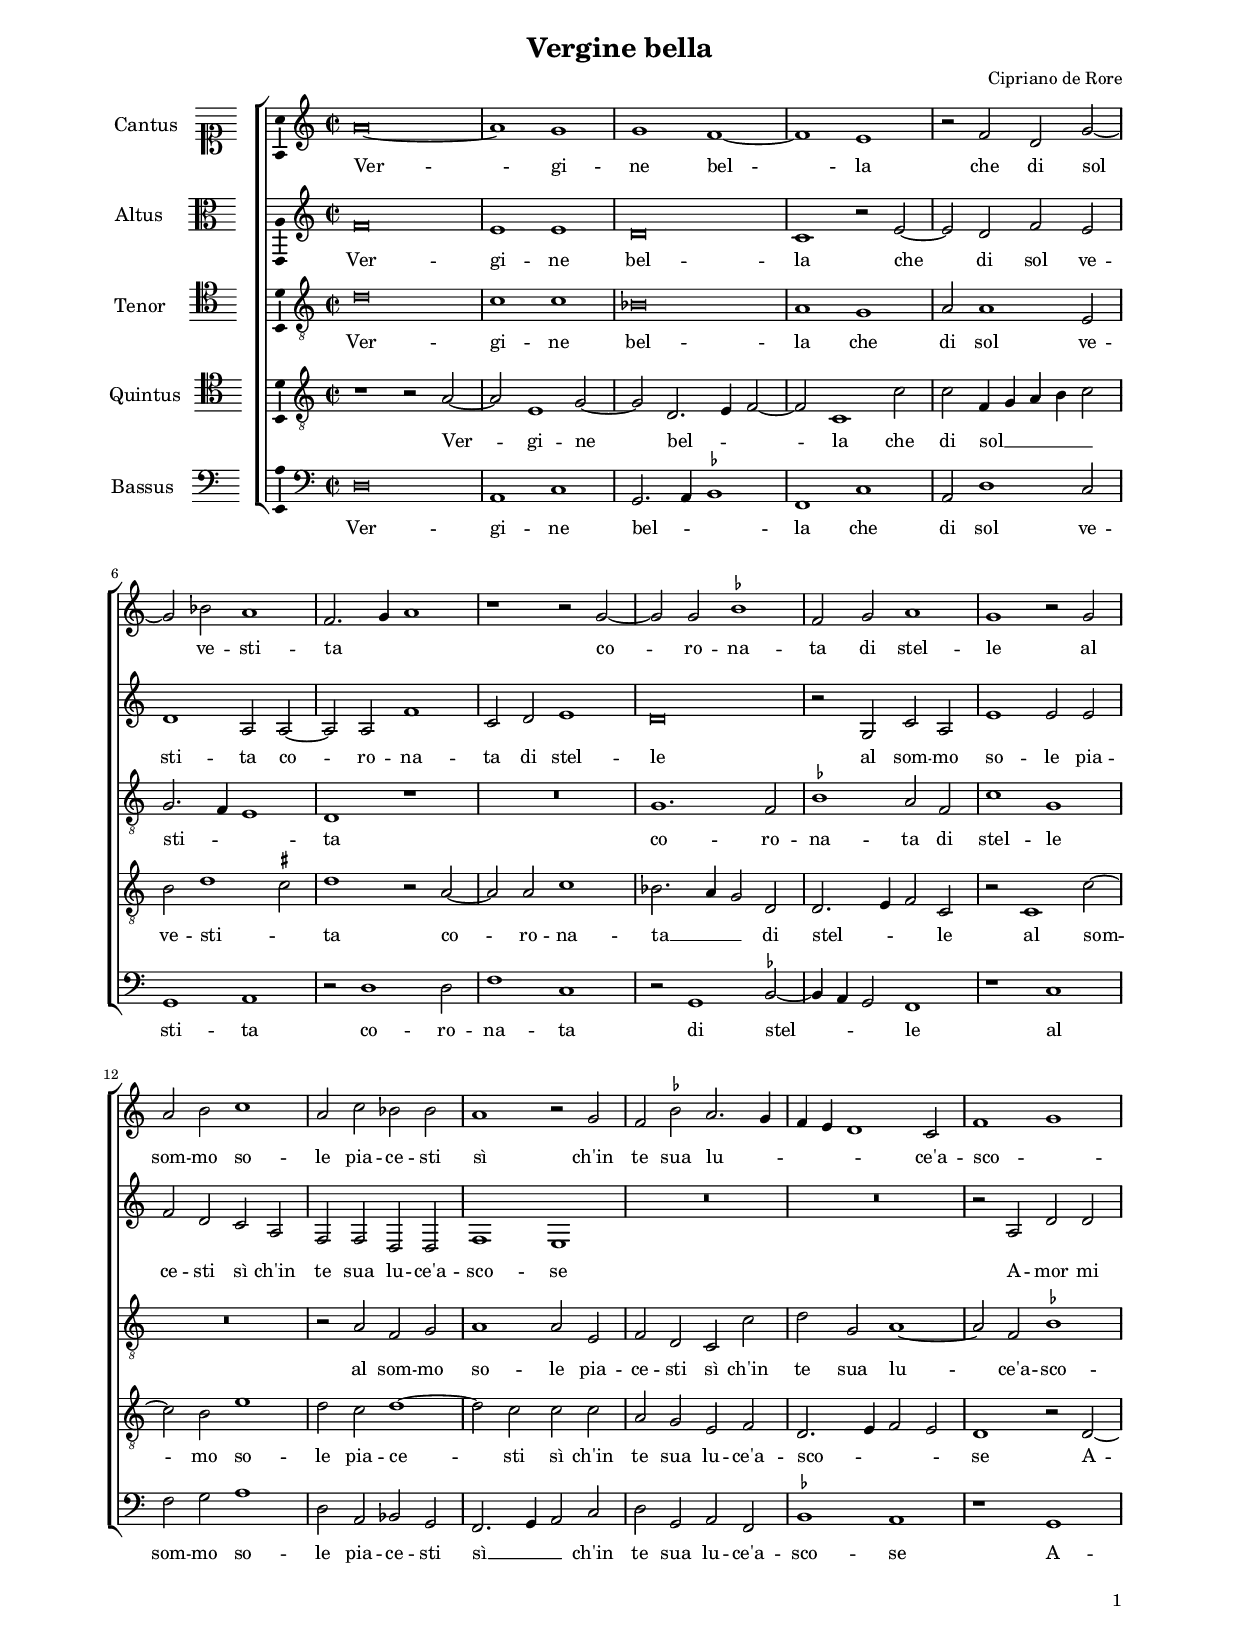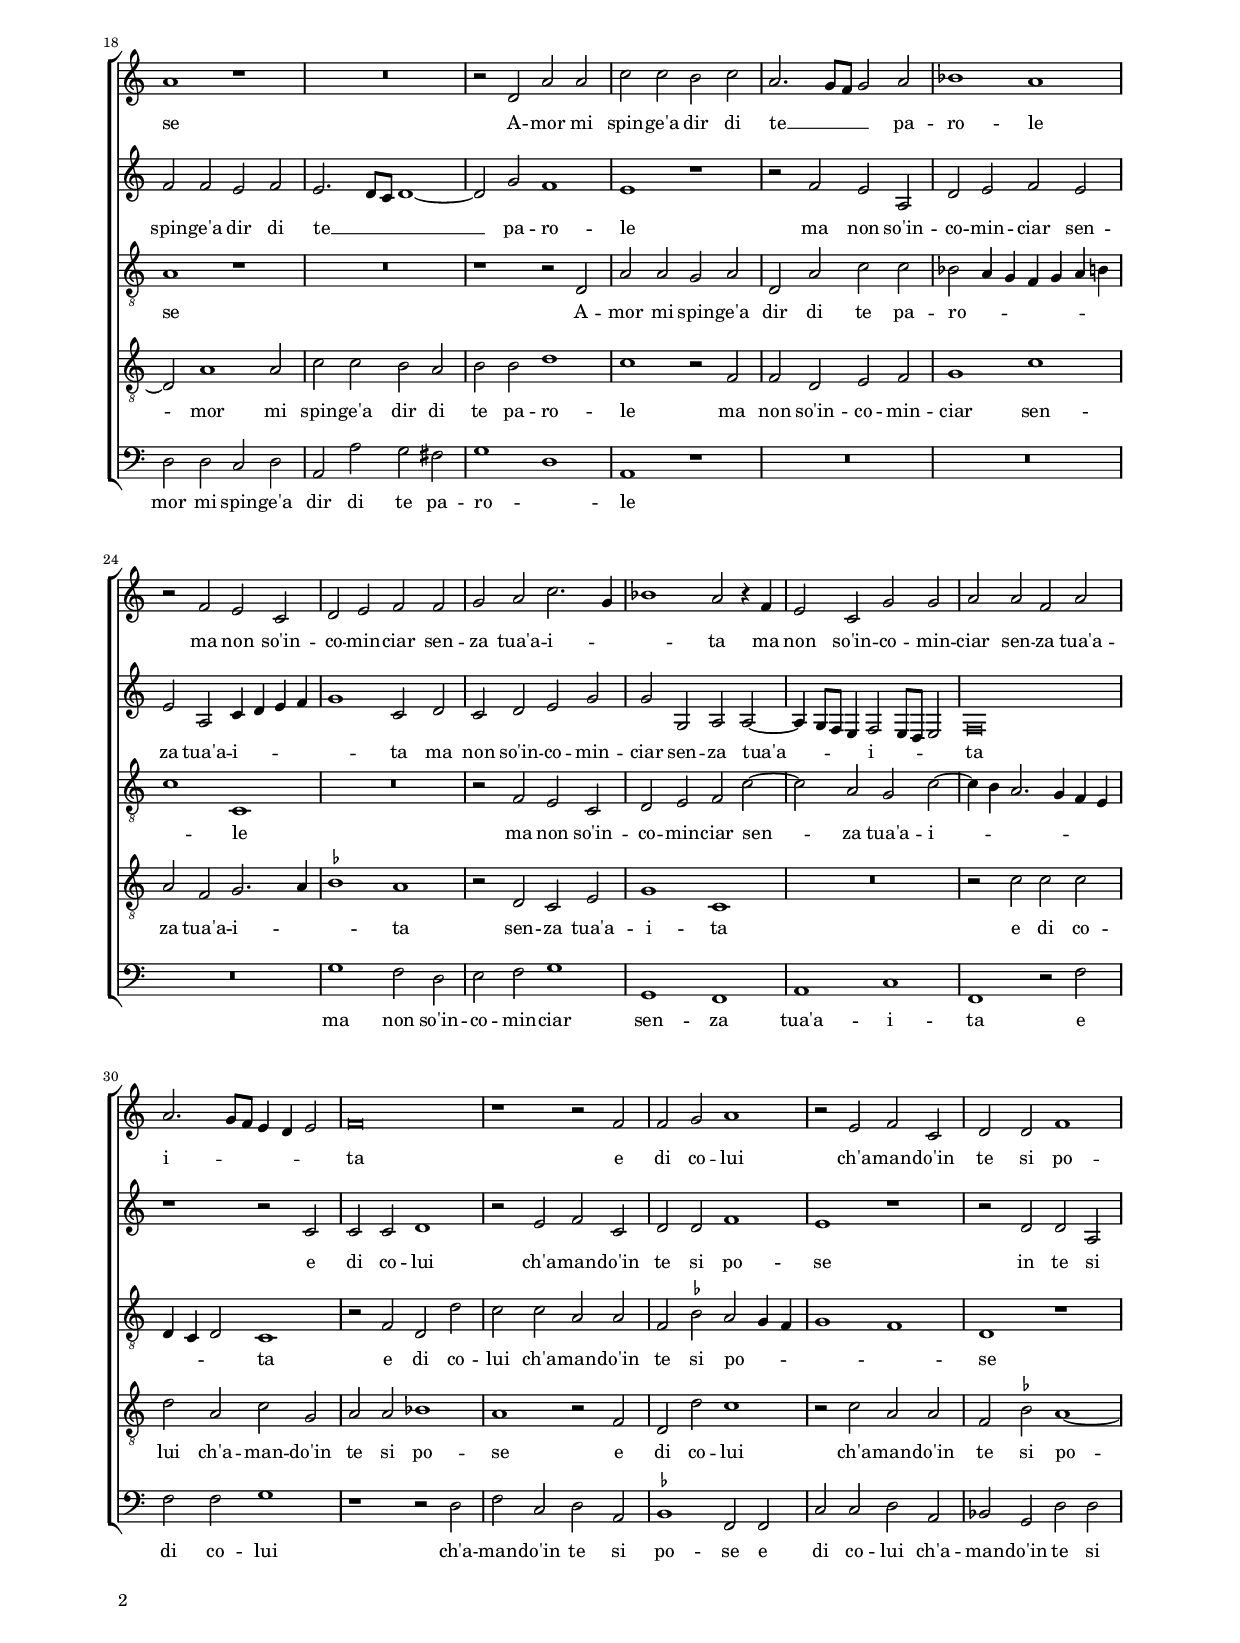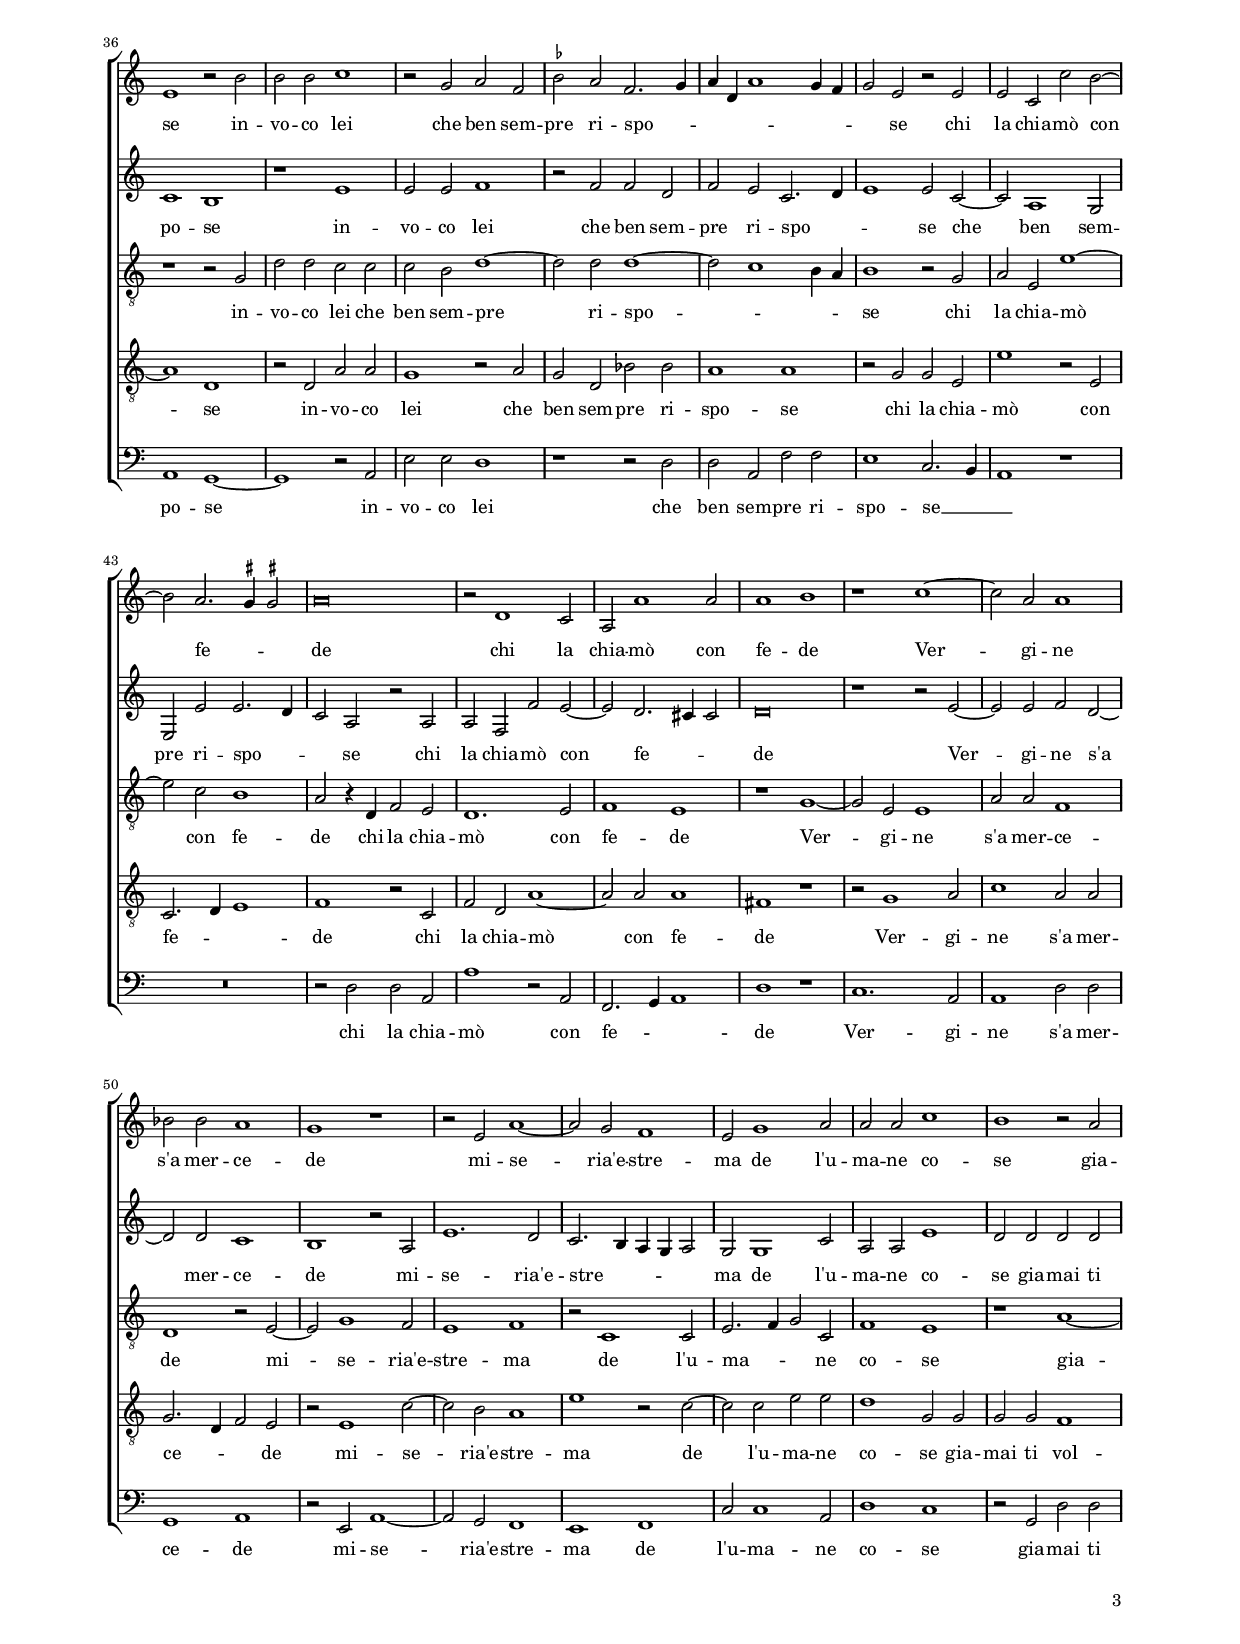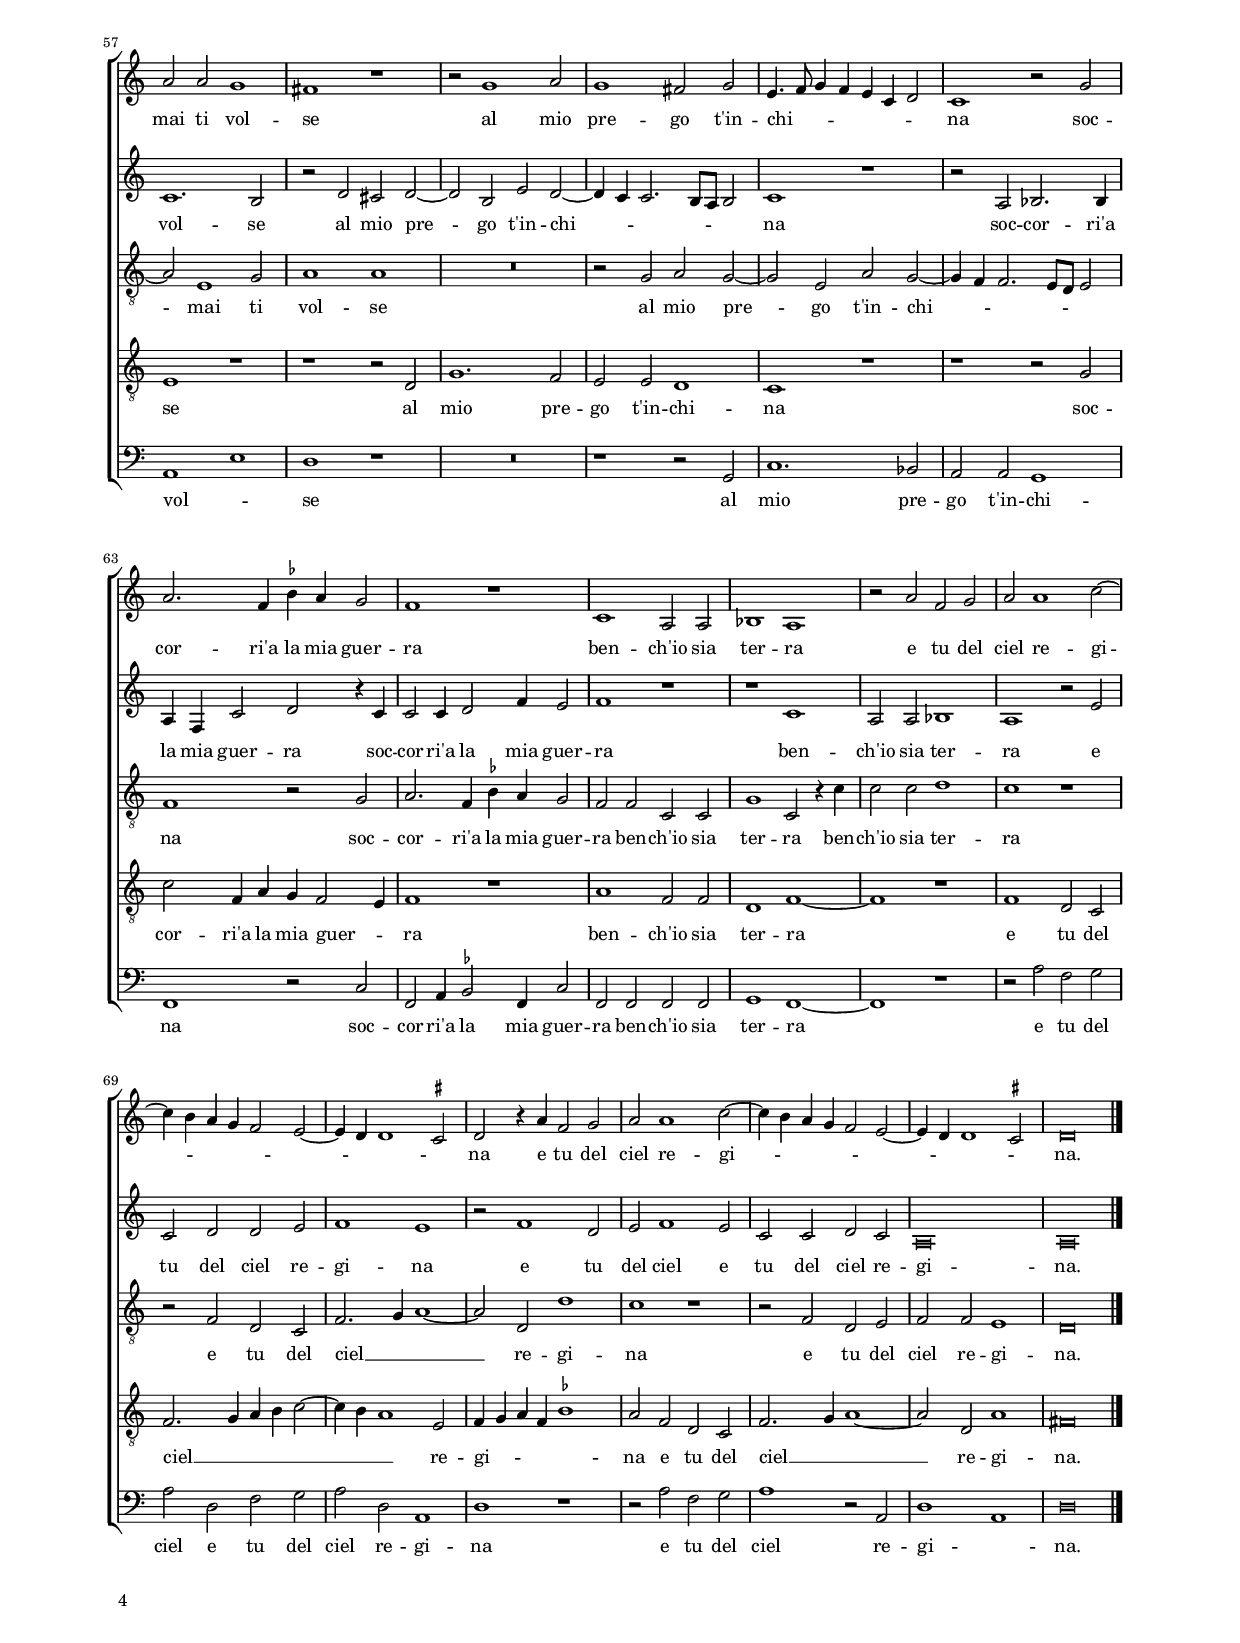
\header
{
  title="Vergine bella"
  composer="Cipriano de Rore"
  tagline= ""
}

\version "2.24.0"
\include "deutsch.ly"
#(set-global-staff-size 15)
% #(set-default-paper-size "letter")
#(ly:set-option 'point-and-click #f)

	
\paper
	{
	top-margin = 1.8 \cm
	bottom-margin = 1.2 \cm
	left-margin = 2 \cm
	right-margin = 2 \cm
	ragged-bottom = ##f
	ragged-last-bottom = ##t
	print-page-number = ##f
	score-system-spacing = #'((basic-distance . 16) (minimum-distance . 14) (padding . 5) (strechability . 150))
	system-system-spacing = #'((basic-distance . 16) (minimum-distance . 14) (padding . 5) (strechability . 150))
	oddFooterMarkup=\markup   \fill-line { "" \fromproperty #'page:page-number-string }
	evenFooterMarkup=\markup  \fill-line { \fromproperty #'page:page-number-string "" }
	last-bottom-spacing = #'((basic-distance . 12) (minimum-distance . 7) (padding . 4))
	systems-per-page = 3
	page-count = 4
%	min-systems-per-page = 3
	markup-system-spacing.basic-distance = #12
%	print-all-headers = ##t
%	print-first-page-number = ##t
%	first-page-number = 1
	}

	
	ficta = { \once \set suggestAccidentals = ##t }
	
	forget = #(define-music-function (music) (ly:music?) #{
		\accidentalStyle forget
		$music
		\accidentalStyle default
		#})
	
	m = \melisma
	me = \melismaEnd



incipitcantus = \markup { \score {
	{
	\set Staff.instrumentName = \markup { \fontsize #1 "Cantus" }
	\key c \major
	\clef soprano
	s4 \bar ""
	}
	\layout  {
	raggedright = ##t
	indent = 1.6 \cm
	line-width = 2.4\cm
	\context { \Staff \remove Time_signature_engraver }
	\override Staff.Clef.Y-extent = #'(0 . 0)
	}} \hspace #1 }
	
      
incipitaltus = \markup { \score {
	{
	\set Staff.instrumentName = \markup { \fontsize #1 "Altus" }
	\key c \major
	\clef alto
	s4 \bar ""
	}
	\layout  {
	raggedright = ##t
	indent = 1.6 \cm
	line-width = 2.4\cm
	\context { \Staff \remove Time_signature_engraver }
	\override Staff.Clef.Y-extent = #'(0 . 0)
	}} \hspace #1 }


incipittenor = \markup { \score {
	{
	\set Staff.instrumentName = \markup { \fontsize #1 "Tenor" }
	\key c \major
	\clef tenor
	s4 \bar ""
	}
	\layout  {
	raggedright = ##t
	indent = 1.6 \cm
	line-width = 2.4\cm
	\context { \Staff \remove Time_signature_engraver }
	\override Staff.Clef.Y-extent = #'(0 . 0)
	}} \hspace #1 }
      
      
incipitquintus = \markup { \score {
	{
	\set Staff.instrumentName = \markup { \fontsize #1 "Quintus" }
	\key c \major
	\clef tenor
	s4 \bar ""
	}
	\layout  {
	raggedright = ##t
	indent = 1.6 \cm
	line-width = 2.4\cm
	\context { \Staff \remove Time_signature_engraver }
	\override Staff.Clef.Y-extent = #'(0 . 0)
	}} \hspace #1 }
      
      
incipitbassus = \markup { \score {
	{
	\set Staff.instrumentName = \markup { \fontsize #1 "Bassus" }
	\key c \major
	\clef bass
	s4 \bar ""
	}
	\layout  {
	raggedright = ##t
	indent = 1.6 \cm
	line-width = 2.4\cm
	\context { \Staff \remove Time_signature_engraver }
	\override Staff.Clef.Y-extent = #'(0 . 0)
	}} \hspace #1 }


global = {
	\key c \major
	\time 2/2 \set Score.measureLength = #(ly:make-moment 2/1)
	\skip 1*150 \bar "|."
	}


cantus =  \relative c''
	{
	a\breve~
	a1 g
	g1 f~
	f1 e
%5
	r2 f d g~ |
	g2 b a1
	f2. \m g4 a1 \me
	r1 r2 g~
	g2 g \ficta b1
%10
	f2 g a1 |
	g1 r2 g
	a2 h c1
	a2 c b b
	a1 r2 g
%15
	f2 \ficta b a2. \m g4 |
	f4 e d1 \me c2
	f1 \m g \me
	a1 r
	R\breve
%20
	r2 d, a' a |
	c2 c h c
	a2. \m g8 f g2 \me a
	b1 a
	r2 f e c
%25
	d2 e f f |
	g2 a c2. \m g4
	b1 \me a2 r4 f
	e2 c g' g
	a2 a f a
%30
	a2. \m g8 f e4 d e2 \me |
	f\breve
	r1 r2 f
	f2 g a1
	r2 e f c
%35
	d2 d f1 |
	e1 r2 h'
	h2 h c1
	r2 g a f
	\ficta b2 a f2. \m g4
%40
	a4 d, a'1 g4 f |
	g2 \me e r e
	e2 c c' h~
	h2 a2. \m \ficta gis4 \ficta gis!2 \me 
	a\breve
%45
	r2 d,1 c2 |
	a2 a'1 a2
	a1 h
	r1 c~
	c2 a a1
%50
	b2 b a1 |
	g1 r
	r2 e a1~
	a2 g f1
	e2 g1 a2
%55
	a2 a c1 |
	h1 r2 a
	a2 a g1
	fis1 r
	r2 g1 a2
%60
	g1 fis2 g |
	e4. \m f8 g4 f e c d2 \me
	c1 r2 g'
	a2. f4 \ficta b4 a g2
	f1 r
%65
	c1 a2 a |
	b1 a
	r2 a' f g
	a2 a1 c2~
	c4 \m h a g f2 e~
%70
	e4 d d1 \ficta cis2 \me |
	d2 r4 a' f2 g
	a2 a1 c2~
	c4 \m h a g f2 e~
	e4 d d1 \ficta cis2 \me
%75
	d\breve |
	}


altus =  \relative c'
        {
	f\breve
	e1 e
	d\breve
	c1 r2 e~
%5
	e2 d f e |
	d1 a2 a~
	a2 a f'1
	c2 d e1
	d\breve
%10
	r2 g, c a |
	e'1 e2 e
	f2 d c a
	f2 f d d
	f1 e
%15
	R\breve |
	R\breve
	r2 a d d
	f2 f e f
	e2. \m d8 c d1~
%20
	d2 \me g f1 |
	e1 r
	r2 f e a,
	d2 e f e
	e2 a, c4 \m d e f
%25
	g1 \me c,2 d |
	c2 d e g
	g2 g, a a~
	a4 \m g8 f e4 \me f2 \m e8 d e2 \me
	f\breve
%30
	r1 r2 c' |
	c2 c d1
	r2 e f c
	d2 d f1
	e1 r
%35
	r2 d d a |
	c1 h
	r1 e
	e2 e f1
	r2 f f d
%40
	f2 e c2. \m d4 |
	e1 \me e2 c~
	c2 a1 g2
	e2 e' e2. \m d4
	c2 \me a r a
%45
	a2 f f' e~ |
	e2 d2. \m cis4 cis2 \me
	d\breve
	r1 r2 e~
	e2 e f d~
%50
	d2 d c1 |
	h1 r2 a
	e'1. d2
	c2. \m h4 a g a2 \me
	g2 g1 c2
%55
	a2 a e'1 |
	d2 d d d
	c1. h2
	r2 d cis d~
	d2 h e d~
%60
	d4 \m c c2. h8 a h2 \me |
	c1 r
	r2 a b2. b4
	a4 f c'2 d r4 c
	c2 c4 d2 f4 e2
%65
	f1 r |
	r1 c
	a2 a b1
	a1 r2 e'
	c2 d d e
%70
	f1 e |
	r2 f1 d2
	e2 f1 e2
	c2 c d c
	a\breve
%75
	a\breve |
	}


tenor =  \relative c'
	{
	d\breve
	c1 c
	b\breve
	a1 g
%5
	a2 a1 e2 |
	g2. \m f4 e1 \me
	d1 r
	R\breve
	g1. f2
%10
	\ficta b1 a2 f |
	c'1 g
	R\breve
	r2 a f g
	a1 a2 e
%15
	f2 d c c' |
	d2 g, a1~
	a2 f \ficta b1
	a1 r
	R\breve
%20
	r1 r2 d, |
	a'2 a g a
	d, a' c c
	b2 \m a4 g f g a h
	c1 \me c,
%25
	R\breve |
	r2 f e c
	d2 e f c'~
	c2 a g c~
	c4 \m h a2. g4 f e
%30
	d4 c d2 \me c1 |
	r2 f d d'
	c2 c a a
	f2 \ficta b a \m g4 f
	g1 f \me
%35
	d1 r |
	r1 r2 g
	d'2 d c c
	c2 h d1~
	d2 d d1~
%40
	d2 \m c1 h4 a \me |
	h1 r2 g
	a2 e e'1~
	e2 c h1
	a2 r4 d, f2 e
%45
	d1. e2 |
	f1 e
	r1 g~
	g2 e e1
	a2 a f1
%50
	d1 r2 e~ |
	e2 g1 f2
	e1 f
	r2 c1 c2
	e2. \m f4 g2 \me c,
%55
	f1 e |
	r1 a~
	a2 e1 g2
	a1 a
	R\breve
%60
	r2 g a g~ |
	g2 e a g~
	g4 \m f f2. e8 d e2 \me
	f1 r2 g
	a2. f4 \ficta b a g2
%65
	f2 f c c |
	g'1 c,2 r4 c'
	c2 c d1
	c1 r
	r2 f, d c
%70
	f2. \m g4 a1~ |
	a2 \me d, d'1
	c1 r
	r2 f, d e
	f2 f e1
%75
	d\breve |
	}

	
quintus  =  \relative c'
	{
	r1 r2 a~
	a2 e1 g2~
	g2 d2. \m e4 f2~
	f2 \me c1 c'2
%5
	c2 f,4 \m g a h c2 \me |
	h2 d1 \m \ficta cis2 \me
	d1 r2 a~
	a2 a c1
	b2. \m a4 g2 \me d
%10
	d2. \m e4 f2 \me c |
	r2 c1 c'2~
	c2 h e1
	d2 c d1~
	d2 c c c
%15
	a2 g e f |
	d2. \m e4 f2 e \me
	d1 r2 d~
	d2 a'1 a2
	c2 c h a
%20
	h2 h d1 |
	c1 r2 f,
	f2 d e f
	g1 c
	a2 f g2. \m a4
%25
	\ficta b1 \me a |
	r2 d, c e
	g1 c,
	R\breve
	r2 c' c c
%30
	d2 a c g |
	a2 a b1
	a1 r2 f
	d2 d' c1
	r2 c a a
%35
	f2 \ficta b a1~ |
	a1 d,
	r2 d a' a
	g1 r2 a
	g2 d b' b
%40
	a1 a |
	r2 g g e
	e'1 r2 e,
	c2. \m d4 e1 \me
	f1 r2 c
%45
	f2 d a'1~ |
	a2 a a1
	fis1 r
	r2 g1 a2
	c1 a2 a
%50
	g2. \m d4 f2 \me e |
	r2 e1 c'2~
	c2 h a1
	e'1 r2 c~
	c2 c e e
%55
	d1 g,2 g |
	g2 g f1
	e1 r
	r1 r2 d
	g1. f2
%60
	e2 e d1 |
	c1 r
	r1 r2 g'
	c2 f,4 a g f2 \m e4 \me
	f1 r
%65
	a1 f2 f |
	d1 f~
	f1 r
	f1 d2 c
	f2. \m g4 a h c2~
%70
	c4 h a1 \me e2 |
	f4 \m g a f \ficta b1 \me
	a2 f d c
	f2. \m g4 a1~
	a2 \me d, a'1
%75
	fis\breve |
	}


bassus  =  \relative c
	{
	d\breve
	a1 c
	g2. \m a4 \ficta b1 \me
	f1 c'
%5
	a2 d1 c2 |
	g1 a
	r2 d1 d2
	f1 c
	r2 g1 \ficta b2~
%10
	b4 \m a g2 \me f1 |
	r1 c'
	f2 g a1
	d,2 a b g
	f2. \m g4 a2 \me c
%15
	d2 g, a f |
	\ficta b1 a
	r1 g
	d'2 d c d
	a2 a' g fis
%20
	g1 \m d \me |
	a1 r
	R\breve
	R\breve
	R\breve
%25
	g'1 f2 d |
	e2 f g1
	g,1 f
	a1 c
	f,1 r2 f'
%30
	f2 f g1 |
	r1 r2 d
	f2 c d a
	\ficta b1 f2 f
	c'2 c d a
%35
	b2 g d' d |
	a1 g~
	g1 r2 a
	e'2 e d1
	r1 r2 d
%40
	d2 a f' f |
	e1 c2. \m h4
	a1 \me r
	R\breve
	r2 d d a
%45
	a'1 r2 a, |
	f2. \m g4 a1 \me
	d1 r
	c1. a2
	a1 d2 d
%50
	g,1 a |
	r2 e a1~
	a2 g f1
	e1 f
	c'2 c1 a2
%55
	d1 c |
	r2 g d' d
	a1 \m e'1 \me
	d1 r
	R\breve
%60
	r1 r2 g, |
	c1. b2
	a2 a g1
	f1 r2 c'
	f,2 a4 \ficta b2 f4 c'2
%65
	f,2 f f f |
	g1 f~
	f1 r
	r2 a' f g
	a2 d, f g
%70
	a2 d, a1 |
	d1 r
	r2 a' f g
	a1 r2 a,
	d1 \m a \me
%75
	d\breve |
	}

lyricscantus = \lyricmode {
	Ver -- gi -- ne bel -- la che di sol ve -- sti -- ta
	co -- ro -- na -- ta di stel -- le al som -- mo so -- le
	pia -- ce -- sti sì ch'in te sua lu -- ce'a -- sco -- se
	A -- mor mi spin -- ge'a dir di te __ pa -- ro -- le
	ma non so'in -- co -- min -- ciar sen -- za tua'a -- i -- ta
	ma non so'in -- co -- min -- ciar sen -- za tua'a -- i -- ta
	e di co -- lui ch'a -- man -- do'in te si po -- se
	in -- vo -- co lei che ben sem -- pre ri -- spo -- se
	chi la chia -- mò con fe -- de
	chi la chia -- mò con fe -- de
	Ver -- gi -- ne s'a mer -- ce -- de
	mi -- se -- ria'e -- stre -- ma de l'u -- ma -- ne co -- se
	gia -- mai ti vol -- se al mio pre -- go t'in -- chi -- na
	soc -- cor -- ri'a la mia guer -- ra
	ben -- ch'io sia ter -- ra e tu del ciel re -- gi -- na
	e tu del ciel re -- gi -- na.
	}


lyricsaltus = \lyricmode {
	Ver -- gi -- ne bel -- la che di sol ve -- sti -- ta
	co -- ro -- na -- ta di stel -- le al som -- mo so -- le
	pia -- ce -- sti sì ch'in te sua lu -- ce'a -- sco -- se
	A -- mor mi spin -- ge'a dir di te __ pa -- ro -- le
	ma non so'in -- co -- min -- ciar sen -- za tua'a -- i -- ta
	ma non so'in -- co -- min -- ciar sen -- za tua'a -- i -- ta
	e di co -- lui ch'a -- man -- do'in te si po -- se
	in te si po -- se
	in -- vo -- co lei che ben sem -- pre ri -- spo -- se
	che ben sem -- pre ri -- spo -- se
	chi la chia -- mò con fe -- de
	Ver -- gi -- ne s'a mer -- ce -- de
	mi -- se -- ria'e -- stre -- ma de l'u -- ma -- ne co -- se
	gia -- mai ti vol -- se al mio pre -- go t'in -- chi -- na
	soc -- cor -- ri'a la mia guer -- ra
	soc -- cor -- ri'a la mia guer -- ra
	ben -- ch'io sia ter -- ra e tu del ciel re -- gi -- na
	e tu del ciel
	e tu del ciel re -- gi -- na.
	}


lyricstenor = \lyricmode {
	Ver -- gi -- ne bel -- la che di sol ve -- sti -- ta
	co -- ro -- na -- ta di stel -- le al som -- mo so -- le
	pia -- ce -- sti sì ch'in te sua lu -- ce'a -- sco -- se
	A -- mor mi spin -- ge'a dir di te pa -- ro -- le
	ma non so'in -- co -- min -- ciar sen -- za tua'a -- i -- ta
	e di co -- lui ch'a -- man -- do'in te si po -- se
	in -- vo -- co lei che ben sem -- pre ri -- spo -- se
	chi la chia -- mò con fe -- de
	chi la chia -- mò con fe -- de
	Ver -- gi -- ne s'a mer -- ce -- de
	mi -- se -- ria'e -- stre -- ma de l'u -- ma -- ne co -- se
	gia -- mai ti vol -- se al mio pre -- go t'in -- chi -- na
	soc -- cor -- ri'a la mia guer -- ra
	ben -- ch'io sia ter -- ra
	ben -- ch'io sia ter -- ra e tu del ciel __ re -- gi -- na
	e tu del ciel re -- gi -- na.
	}


lyricsquintus = \lyricmode {
	Ver -- gi -- ne bel -- la che di sol __ ve -- sti -- ta
	co -- ro -- na -- ta __ di stel -- le al som -- mo so -- le
	pia -- ce -- sti sì ch'in te sua lu -- ce'a -- sco -- se
	A -- mor mi spin -- ge'a dir di te pa -- ro -- le
	ma non so'in -- co -- min -- ciar sen -- za tua'a -- i -- ta
	sen -- za tua'a -- i -- ta
	e di co -- lui ch'a -- man -- do'in te si po -- se
	e di co -- lui ch'a -- man -- do'in te si po -- se
	in -- vo -- co lei che ben sem -- pre ri -- spo -- se
	chi la chia -- mò con fe -- de
	chi la chia -- mò con fe -- de
	Ver -- gi -- ne s'a mer -- ce -- de
	mi -- se -- ria'e -- stre -- ma de l'u -- ma -- ne co -- se
	gia -- mai ti vol -- se al mio pre -- go t'in -- chi -- na
	soc -- cor -- ri'a la mia guer -- ra
	ben -- ch'io sia ter -- ra e tu del ciel __ re -- gi -- na
	e tu del ciel __ re -- gi -- na.
	}


lyricsbassus = \lyricmode {
	Ver -- gi -- ne bel -- la che di sol ve -- sti -- ta
	co -- ro -- na -- ta di stel -- le al som -- mo so -- le
	pia -- ce -- sti sì __ ch'in te sua lu -- ce'a -- sco -- se
	A -- mor mi spin -- ge'a dir di te pa -- ro -- le
	ma non so'in -- co -- min -- ciar sen -- za tua'a -- i -- ta
	e di co -- lui ch'a -- man -- do'in te si po -- se
	e di co -- lui ch'a -- man -- do'in te si po -- se
	in -- vo -- co lei che ben sem -- pre ri -- spo -- se __
	chi la chia -- mò con fe -- de
	Ver -- gi -- ne s'a mer -- ce -- de
	mi -- se -- ria'e -- stre -- ma de l'u -- ma -- ne co -- se
	gia -- mai ti vol -- se al mio pre -- go t'in -- chi -- na
	soc -- cor -- ri'a la mia guer -- ra
	ben -- ch'io sia ter -- ra e tu del ciel
	e tu del ciel re -- gi -- na
	e tu del ciel re -- gi -- na.
	}


\score
{  
  % \transpose {
	\new ChoirStaff \with { \override StaffGrouper.staff-staff-spacing.basic-distance = #12 }
	<<

	\new Staff << \global
	\new Voice="v1" {
		\set Staff.instrumentName=\incipitcantus
%		\set Staff.instrumentName= "S"
		\set Staff.midiInstrument = "reed organ"
		\clef violin
		\cantus }
	\new Lyrics \lyricsto "v1" {\lyricscantus }
	>>


	\new Staff << \global
	\new Voice="v2" {
		\set Staff.instrumentName=\incipitaltus
%		\set Staff.instrumentName= "A"
		\set Staff.midiInstrument = "reed organ"
		\clef violin 
		\altus}
	\new Lyrics \lyricsto "v2" {\lyricsaltus }
	>>


	\new Staff << \global
	\new Voice="v3" {
		\set Staff.instrumentName=\incipittenor
%		\set Staff.instrumentName= "T"
		\set Staff.midiInstrument = "reed organ"
		\clef "G_8"
		\tenor }
	\new Lyrics \lyricsto "v3" {\lyricstenor }
	>>


	\new Staff << \global
	\new Voice="v5" {
		\set Staff.instrumentName=\incipitquintus
%		\set Staff.instrumentName= "Q"
		\set Staff.midiInstrument = "reed organ"
		\clef "G_8"
		\quintus}
	\new Lyrics \lyricsto "v5" {\lyricsquintus }
	>>


	\new Staff << \global
	\new Voice="v4" {
		\set Staff.instrumentName=\incipitbassus
%		\set Staff.instrumentName= "B"
		\set Staff.midiInstrument = "reed organ"
		\clef bass 
		\bassus }
	\new Lyrics \lyricsto "v4" {\lyricsbassus}
	>>

	>>
	% } % transpose

	\layout
	{
	indent = 2.5\cm
	\context { \Lyrics \override VerticalAxisGroup.nonstaff-relatedstaff-spacing.padding = #1.3 }
	\context { \Staff \override TimeSignature.break-visibility = #end-of-line-invisible }
	\context { \Staff \consists Ambitus_engraver }
	\context { \Score \override BarNumber.padding = #2 }
	\context { \Voice \override NoteHead.style = #'baroque }
	}
	
\midi
	{
	\tempo 2 = 90
	}
	
}


% EOF
